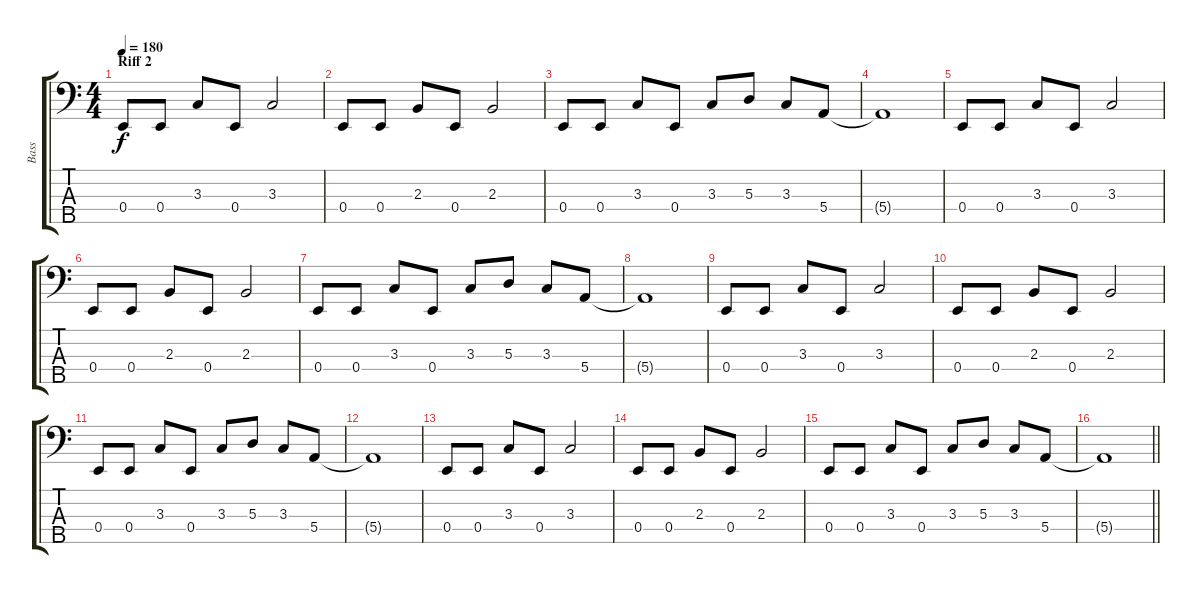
\track ("Bass" "Bass") {instrument electricbasspick}
\staff {score tabs}
\tuning (G2 D2 A1 E1 B0) {hide}
\ts (4 4)
\section ("" "Riff 2")
\tempo 180
\clef f4
\ks c
0.4.8{dy f} 0.4.8 3.3.8 0.4.8 3.3.2 |
0.4.8 0.4.8 2.3.8 0.4.8 2.3.2 |
0.4.8 0.4.8 3.3.8 0.4.8 3.3.8 5.3.8 3.3.8 5.4.8 |
5.4{t}.1 |
0.4.8 0.4.8 3.3.8 0.4.8 3.3.2 |
0.4.8 0.4.8 2.3.8 0.4.8 2.3.2 |
0.4.8 0.4.8 3.3.8 0.4.8 3.3.8 5.3.8 3.3.8 5.4.8 |
5.4{t}.1 |
0.4.8 0.4.8 3.3.8 0.4.8 3.3.2 |
0.4.8 0.4.8 2.3.8 0.4.8 2.3.2 |
0.4.8 0.4.8 3.3.8 0.4.8 3.3.8 5.3.8 3.3.8 5.4.8 |
5.4{t}.1 |
0.4.8 0.4.8 3.3.8 0.4.8 3.3.2 |
0.4.8 0.4.8 2.3.8 0.4.8 2.3.2 |
0.4.8 0.4.8 3.3.8 0.4.8 3.3.8 5.3.8 3.3.8 5.4.8 |
\barLineRight lightlight
5.4{t}.1
